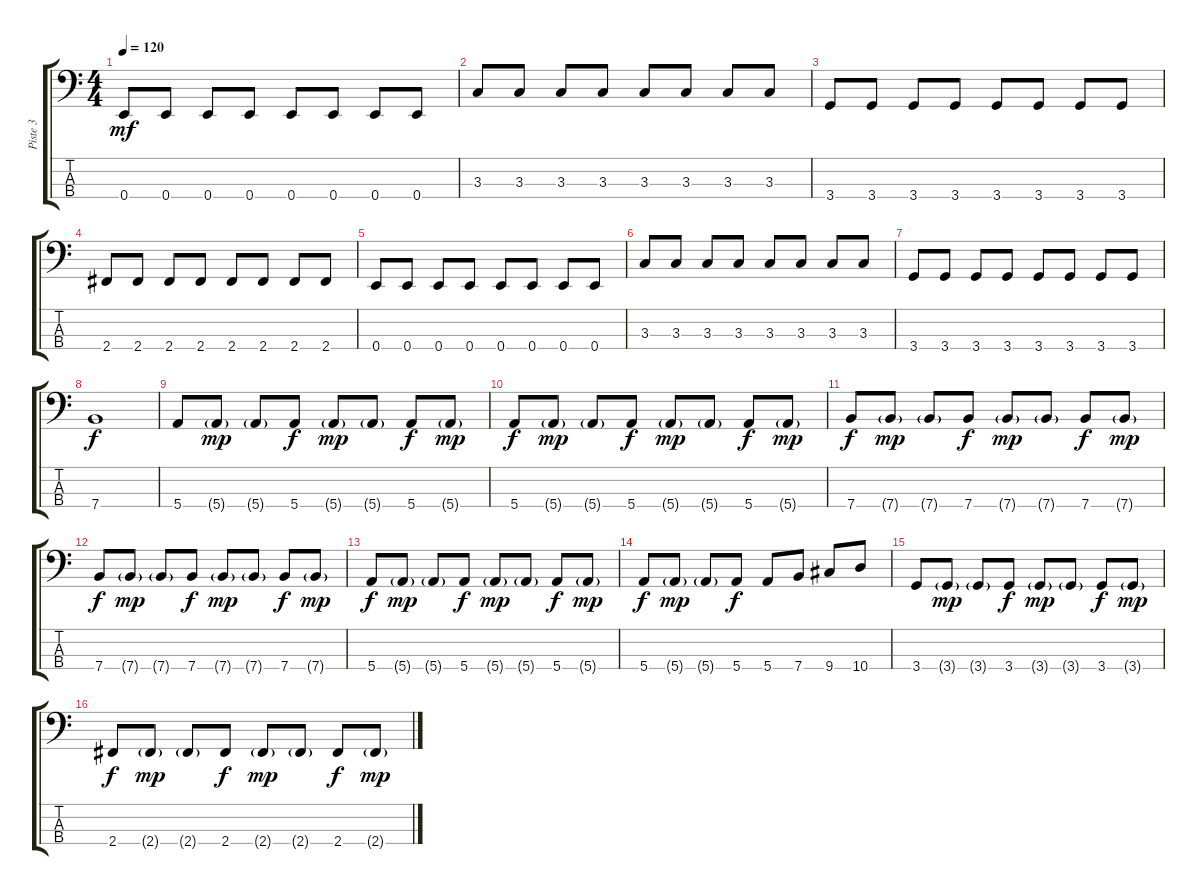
\track ("Piste 3" "Piste 3") {instrument electricbassfinger}
\staff {score tabs}
\tuning (G2 D2 A1 E1) {hide}
\ts (4 4)
\tempo 120
\clef f4
\ks c
0.4.8{dy mf} 0.4.8 0.4.8 0.4.8 0.4.8 0.4.8 0.4.8 0.4.8 |
3.3.8 3.3.8 3.3.8 3.3.8 3.3.8 3.3.8 3.3.8 3.3.8 |
3.4.8 3.4.8 3.4.8 3.4.8 3.4.8 3.4.8 3.4.8 3.4.8 |
2.4.8 2.4.8 2.4.8 2.4.8 2.4.8 2.4.8 2.4.8 2.4.8 |
0.4.8 0.4.8 0.4.8 0.4.8 0.4.8 0.4.8 0.4.8 0.4.8 |
3.3.8 3.3.8 3.3.8 3.3.8 3.3.8 3.3.8 3.3.8 3.3.8 |
3.4.8 3.4.8 3.4.8 3.4.8 3.4.8 3.4.8 3.4.8 3.4.8 |
7.4.1{dy f} |
5.4.8 5.4{g}.8{dy mp} 5.4{g}.8 5.4.8{dy f} 5.4{g}.8{dy mp} 5.4{g}.8 5.4.8{dy f} 5.4{g}.8{dy mp} |
5.4.8{dy f} 5.4{g}.8{dy mp} 5.4{g}.8 5.4.8{dy f} 5.4{g}.8{dy mp} 5.4{g}.8 5.4.8{dy f} 5.4{g}.8{dy mp} |
7.4.8{dy f} 7.4{g}.8{dy mp} 7.4{g}.8 7.4.8{dy f} 7.4{g}.8{dy mp} 7.4{g}.8 7.4.8{dy f} 7.4{g}.8{dy mp} |
7.4.8{dy f} 7.4{g}.8{dy mp} 7.4{g}.8 7.4.8{dy f} 7.4{g}.8{dy mp} 7.4{g}.8 7.4.8{dy f} 7.4{g}.8{dy mp} |
5.4.8{dy f} 5.4{g}.8{dy mp} 5.4{g}.8 5.4.8{dy f} 5.4{g}.8{dy mp} 5.4{g}.8 5.4.8{dy f} 5.4{g}.8{dy mp} |
5.4.8{dy f} 5.4{g}.8{dy mp} 5.4{g}.8 5.4.8{dy f} 5.4.8 7.4.8 9.4.8 10.4.8 |
3.4.8 3.4{g}.8{dy mp} 3.4{g}.8 3.4.8{dy f} 3.4{g}.8{dy mp} 3.4{g}.8 3.4.8{dy f} 3.4{g}.8{dy mp} |
2.4.8{dy f} 2.4{g}.8{dy mp} 2.4{g}.8 2.4.8{dy f} 2.4{g}.8{dy mp} 2.4{g}.8 2.4.8{dy f} 2.4{g}.8{dy mp}
